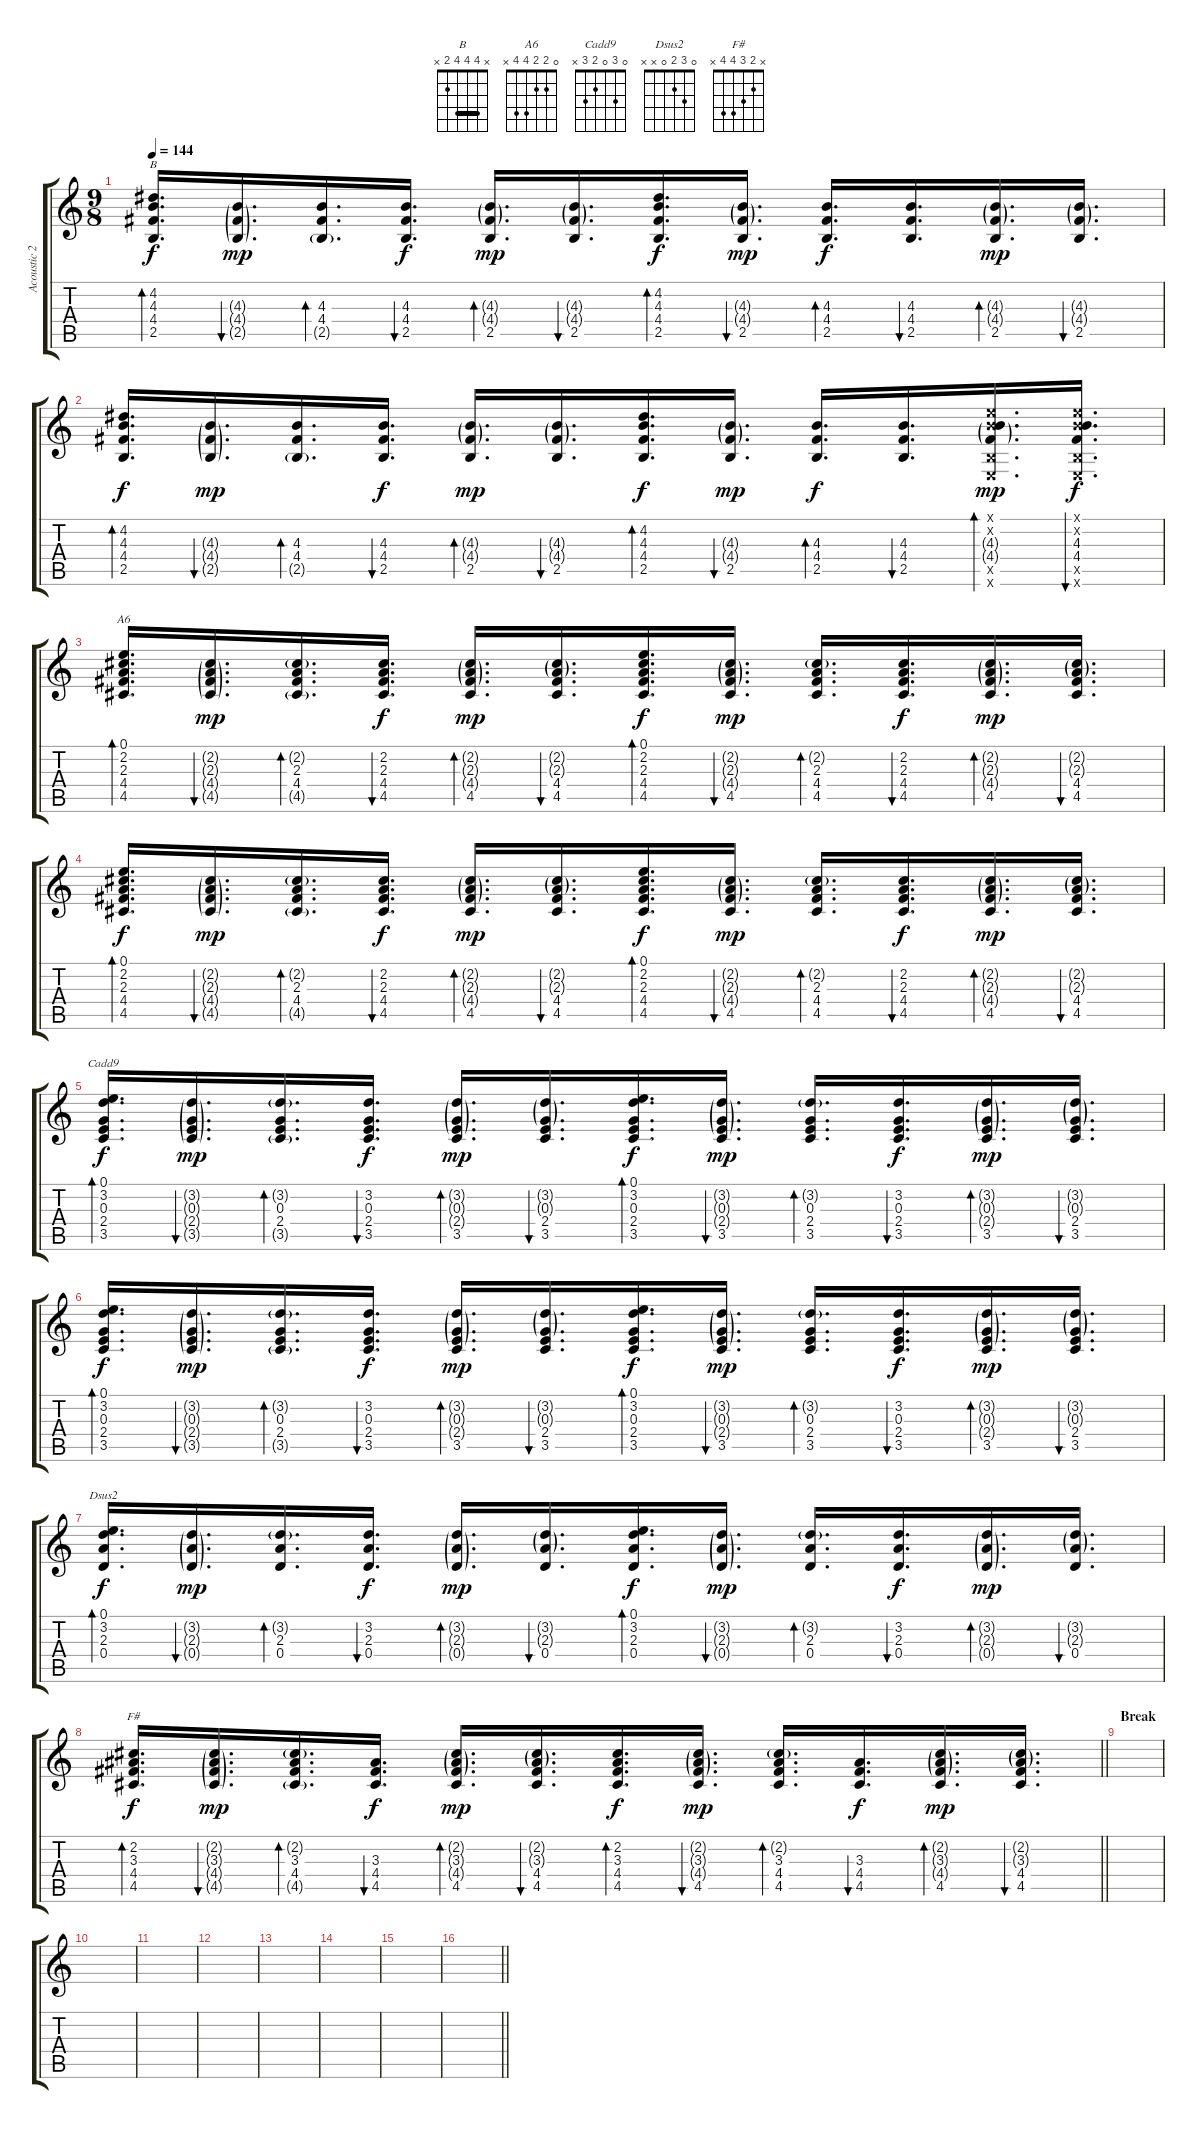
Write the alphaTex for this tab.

\track ("Acoustic 2 (Dub) (MIDI!)" "Acoustic 2") {instrument acousticguitarsteel}
\staff {score tabs}
\tuning (E4 B3 G3 D3 A2 E2) {hide}
\chord ("B" x 4 4 4 2 x) {barre 4}
\chord ("A6" 0 2 2 4 4 x)
\chord ("Cadd9" 0 3 0 2 3 x)
\chord ("Dsus2" 0 3 2 0 x x)
\chord ("F#" x 2 3 4 4 x)
\ts (9 8)
\tempo 144
\clef g2
\ks c
(4.2 4.3 4.4 2.5).16{d bd 60 ch "B" dy f} (4.3{g} 4.4{g} 2.5{g}).16{d bu 60 dy mp} (4.3 4.4 2.5{g}).16{d bd 60} (4.3 4.4 2.5).16{d bu 60 dy f} (4.3{g} 4.4{g} 2.5).16{d bd 60 dy mp} (4.3{g} 4.4{g} 2.5).16{d bu 60} (4.2 4.3 4.4 2.5).16{d bd 60 dy f} (4.3{g} 4.4{g} 2.5).16{d bu 60 dy mp} (4.3 4.4 2.5).16{d bd 60 dy f} (4.3 4.4 2.5).16{d bu 60} (4.3{g} 4.4{g} 2.5).16{d bd 60 dy mp} (4.3{g} 4.4{g} 2.5).16{d bu 60} |
(4.2 4.3 4.4 2.5).16{d bd 60 dy f} (4.3{g} 4.4{g} 2.5{g}).16{d bu 60 dy mp} (4.3 4.4 2.5{g}).16{d bd 60} (4.3 4.4 2.5).16{d bu 60 dy f} (4.3{g} 4.4{g} 2.5).16{d bd 60 dy mp} (4.3{g} 4.4{g} 2.5).16{d bu 60} (4.2 4.3 4.4 2.5).16{d bd 60 dy f} (4.3{g} 4.4{g} 2.5).16{d bu 60 dy mp} (4.3 4.4 2.5).16{d bd 60 dy f} (4.3 4.4 2.5).16{d bu 60} (0.1{x} 0.2{x} 4.3{g} 4.4{g} 2.5{x} 0.6{x}).16{d bd 60 dy mp} (0.1{x} 0.2{x} 4.3 4.4 2.5{x} 0.6{x}).16{d bu 60 dy f} |
(0.1 2.2 2.3 4.4 4.5).16{d bd 60 ch "A6"} (2.2{g} 2.3{g} 4.4{g} 4.5{g}).16{d bu 60 dy mp} (2.2{g} 2.3 4.4 4.5{g}).16{d bd 60} (2.2 2.3 4.4 4.5).16{d bu 60 dy f} (2.2{g} 2.3{g} 4.4{g} 4.5).16{d bd 60 dy mp} (2.2{g} 2.3{g} 4.4 4.5).16{d bu 60} (0.1 2.2 2.3 4.4 4.5).16{d bd 60 dy f} (2.2{g} 2.3{g} 4.4{g} 4.5).16{d bu 60 dy mp} (2.2{g} 2.3 4.4 4.5).16{d bd 60} (2.2 2.3 4.4 4.5).16{d bu 60 dy f} (2.2{g} 2.3{g} 4.4{g} 4.5).16{d bd 60 dy mp} (2.2{g} 2.3{g} 4.4 4.5).16{d bu 60} |
(0.1 2.2 2.3 4.4 4.5).16{d bd 60 dy f} (2.2{g} 2.3{g} 4.4{g} 4.5{g}).16{d bu 60 dy mp} (2.2{g} 2.3 4.4 4.5{g}).16{d bd 60} (2.2 2.3 4.4 4.5).16{d bu 60 dy f} (2.2{g} 2.3{g} 4.4{g} 4.5).16{d bd 60 dy mp} (2.2{g} 2.3{g} 4.4 4.5).16{d bu 60} (0.1 2.2 2.3 4.4 4.5).16{d bd 60 dy f} (2.2{g} 2.3{g} 4.4{g} 4.5).16{d bu 60 dy mp} (2.2{g} 2.3 4.4 4.5).16{d bd 60} (2.2 2.3 4.4 4.5).16{d bu 60 dy f} (2.2{g} 2.3{g} 4.4{g} 4.5).16{d bd 60 dy mp} (2.2{g} 2.3{g} 4.4 4.5).16{d bu 60} |
(0.1 3.2 0.3 2.4 3.5).16{d bd 60 ch "Cadd9" dy f} (3.2{g} 0.3{g} 2.4{g} 3.5{g}).16{d bu 60 dy mp} (3.2{g} 0.3 2.4 3.5{g}).16{d bd 60} (3.2 0.3 2.4 3.5).16{d bu 60 dy f} (3.2{g} 0.3{g} 2.4{g} 3.5).16{d bd 60 dy mp} (3.2{g} 0.3{g} 2.4 3.5).16{d bu 60} (0.1 3.2 0.3 2.4 3.5).16{d bd 60 dy f} (3.2{g} 0.3{g} 2.4{g} 3.5).16{d bu 60 dy mp} (3.2{g} 0.3 2.4 3.5).16{d bd 60} (3.2 0.3 2.4 3.5).16{d bu 60 dy f} (3.2{g} 0.3{g} 2.4{g} 3.5).16{d bd 60 dy mp} (3.2{g} 0.3{g} 2.4 3.5).16{d bu 60} |
(0.1 3.2 0.3 2.4 3.5).16{d bd 60 dy f} (3.2{g} 0.3{g} 2.4{g} 3.5{g}).16{d bu 60 dy mp} (3.2{g} 0.3 2.4 3.5{g}).16{d bd 60} (3.2 0.3 2.4 3.5).16{d bu 60 dy f} (3.2{g} 0.3{g} 2.4{g} 3.5).16{d bd 60 dy mp} (3.2{g} 0.3{g} 2.4 3.5).16{d bu 60} (0.1 3.2 0.3 2.4 3.5).16{d bd 60 dy f} (3.2{g} 0.3{g} 2.4{g} 3.5).16{d bu 60 dy mp} (3.2{g} 0.3 2.4 3.5).16{d bd 60} (3.2 0.3 2.4 3.5).16{d bu 60 dy f} (3.2{g} 0.3{g} 2.4{g} 3.5).16{d bd 60 dy mp} (3.2{g} 0.3{g} 2.4 3.5).16{d bu 60} |
(0.1 3.2 2.3 0.4).16{d bd 60 ch "Dsus2" dy f} (3.2{g} 2.3{g} 0.4{g}).16{d bu 60 dy mp} (3.2{g} 2.3 0.4).16{d bd 60} (3.2 2.3 0.4).16{d bu 60 dy f} (3.2{g} 2.3{g} 0.4{g}).16{d bd 60 dy mp} (3.2{g} 2.3{g} 0.4).16{d bu 60} (0.1 3.2 2.3 0.4).16{d bd 60 dy f} (3.2{g} 2.3{g} 0.4{g}).16{d bu 60 dy mp} (3.2{g} 2.3 0.4).16{d bd 60} (3.2 2.3 0.4).16{d bu 60 dy f} (3.2{g} 2.3{g} 0.4{g}).16{d bd 60 dy mp} (3.2{g} 2.3{g} 0.4).16{d bu 60} |
\barLineRight lightlight
(2.2 3.3 4.4 4.5).16{d bd 60 ch "F#" dy f} (2.2{g} 3.3{g} 4.4{g} 4.5{g}).16{d bu 60 dy mp} (2.2{g} 3.3 4.4 4.5{g}).16{d bd 60} (3.3 4.4 4.5).16{d bu 60 dy f} (2.2{g} 3.3{g} 4.4{g} 4.5).16{d bd 60 dy mp} (2.2{g} 3.3{g} 4.4 4.5).16{d bu 60} (2.2 3.3 4.4 4.5).16{d bd 60 dy f} (2.2{g} 3.3{g} 4.4{g} 4.5).16{d bu 60 dy mp} (2.2{g} 3.3 4.4 4.5).16{d bd 60} (3.3 4.4 4.5).16{d bu 60 dy f} (2.2{g} 3.3{g} 4.4{g} 4.5).16{d bd 60 dy mp} (2.2{g} 3.3{g} 4.4 4.5).16{d bu 60} |
\section ("" "Break")
|
|
|
|
|
|
|
\barLineRight lightlight
